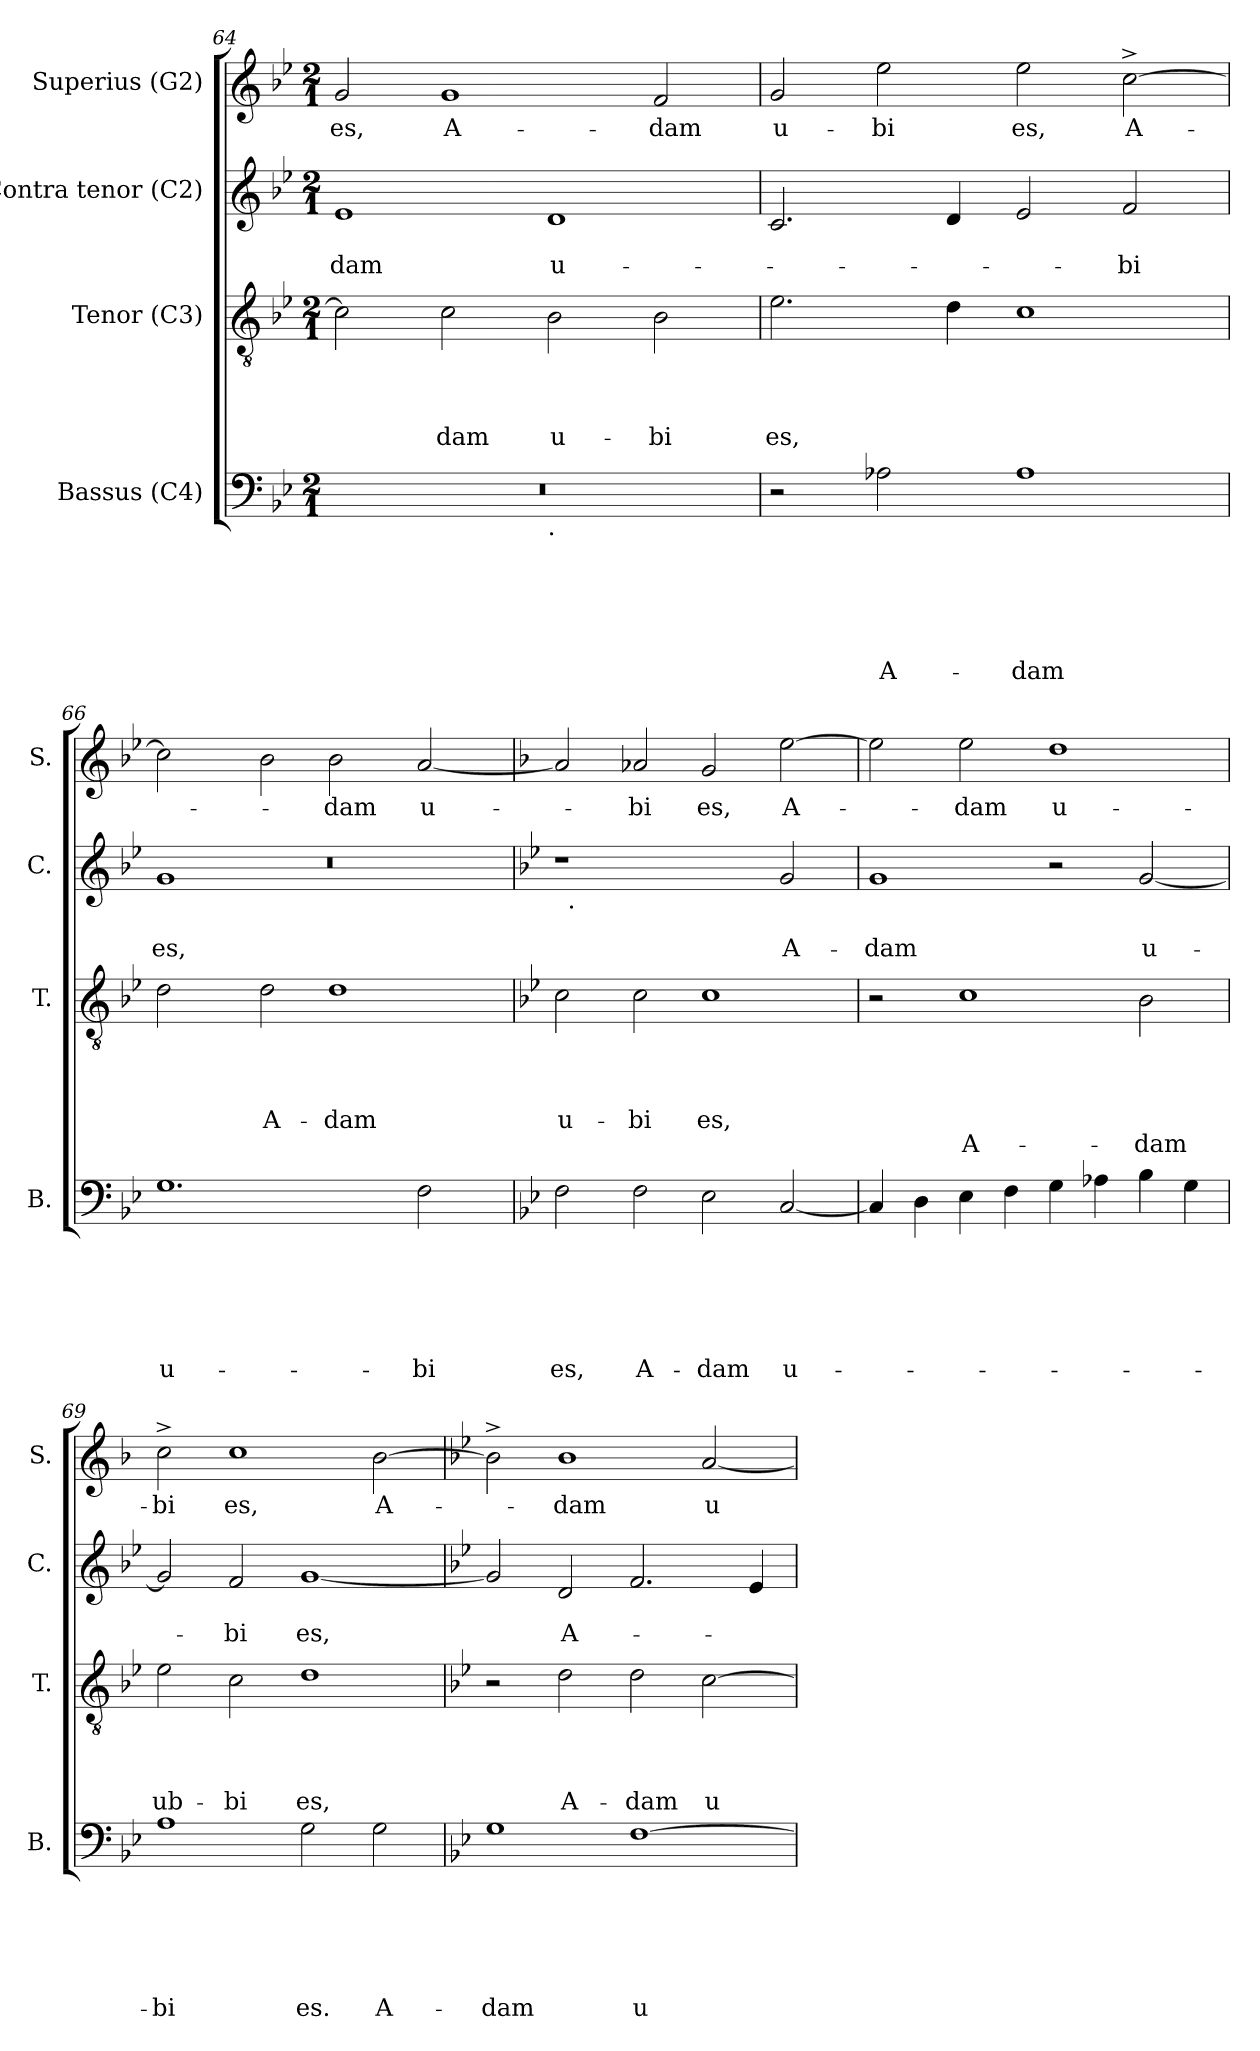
**kern	**text	**text	**text	**text	**text	**text	**kern	**text	**text	**text	**text	**text	**kern	**text	**text	**kern	**text
*part4	*part4	*part4	*part4	*part4	*part4	*part4	*part3	*part3	*part3	*part3	*part3	*part3	*part2	*part2	*part2	*part1	*part1
*staff4	*staff4	*staff4	*staff4	*staff4	*staff4	*staff4	*staff3	*staff3	*staff3	*staff3	*staff3	*staff3	*staff2	*staff2	*staff2	*staff1	*staff1
*I"Bassus (C4)	*	*	*	*	*	*	*I"Tenor (C3)	*	*	*	*	*	*I"Contra tenor (C2)	*	*	*I"Superius (G2)	*
*I'B.	*	*	*	*	*	*	*I'T.	*	*	*	*	*	*I'C.	*	*	*I'S.	*
*clefF4	*	*	*	*	*	*	*clefGv2	*	*	*	*	*	*clefG2	*	*	*clefG2	*
*k[b-e-]	*	*	*	*	*	*	*k[b-e-]	*	*	*	*	*	*k[b-e-]	*	*	*k[b-e-]	*
*B-:	*	*	*	*	*	*	*B-:	*	*	*	*	*	*B-:	*	*	*B-:	*
*M2/1	*	*	*	*	*	*	*M2/1	*	*	*	*	*	*M2/1	*	*	*M2/1	*
=64	=64	=64	=64	=64	=64	=64	=64	=64	=64	=64	=64	=64	=64	=64	=64	=64	=64
!	!	!	!	!	!	!	!	!	!	!	!	!	!	!	!LO:LY:b	!	!LO:LY:b
*^	*	*	*	*	*	*	*	*	*	*	*	*	*	*	*	*	*
0r	1ryy	.	.	.	.	.	.	2c\]	.	.	.	.	.	1e-	.	-dam	2g/	es,
!	!	!	!	!	!	!	!	!	!	!	!	!LO:LY:b	!	!	!	!	!	!LO:LY:b
.	.	.	.	.	.	.	.	2c\	.	.	.	-dam	.	.	.	.	1g	A-
!	!LO:TX:b:t=.	!	!	!	!	!	!	!	!	!	!	!	!	!	!	!	!	!
!	!	!	!	!	!	!	!	!	!	!	!	!LO:LY:b	!	!	!	!LO:LY:b:rj	!	!
.	1ryy	.	.	.	.	.	.	2B-\	.	.	.	u-	.	1d	.	u-	.	.
!	!	!	!	!	!	!	!	!	!	!	!	!LO:LY:b	!	!	!	!	!	!LO:LY:b
.	.	.	.	.	.	.	.	2B-\	.	.	.	-bi	.	.	.	.	2f/	-dam
=65	=65	=65	=65	=65	=65	=65	=65	=65	=65	=65	=65	=65	=65	=65	=65	=65	=65	=65
!	!	!	!	!	!	!	!	!	!	!	!	!LO:LY:b	!	!	!	!	!	!LO:LY:b
*v	*v	*	*	*	*	*	*	*	*	*	*	*	*	*	*	*	*	*
2r	.	.	.	.	.	.	2.e-\	.	.	.	es,	.	2.c/	.	.	2g/	u-
!	!	!	!	!	!	!LO:LY:b	!	!	!	!	!	!	!	!	!	!	!LO:LY:b
2A-X\	.	.	.	.	.	A-	.	.	.	.	.	.	.	.	.	2ee-\	-bi
.	.	.	.	.	.	.	4d\	.	.	.	.	.	4d/	.	.	.	.
!	!	!	!	!	!	!LO:LY:b	!	!	!	!	!	!	!	!	!	!	!LO:LY:b
1A-	.	.	.	.	.	-dam	1c	.	.	.	.	.	2e-/	.	.	2ee-\	es,
!	!	!	!	!	!	!	!	!	!	!	!	!	!	!	!LO:LY:b	!	!LO:LY:b
.	.	.	.	.	.	.	.	.	.	.	.	.	2f/	.	-bi	[<2cc^>\	A-
!!LO:LB:g=z
=66	=66	=66	=66	=66	=66	=66	=66	=66	=66	=66	=66	=66	=66	=66	=66	=66	=66
*	*	*	*	*	*	*	*	*	*	*	*	*	*^	*	*	*	*
*	*	*	*	*	*	*	*	*	*	*	*	*	*	*^	*	*	*	*
!	!	!	!	!	!	!LO:LY:b	!	!	!	!	!	!	!	!	!LO:N:vis=1	!	!LO:LY:b	!	!
1.G	.	.	.	.	.	u-	2d\	.	.	.	.	.	4ryy	1g	0r	.	es,	2cc\]	.
.	.	.	.	.	.	.	.	.	.	.	.	.	16.ryy	.	.	.	.	.	.
.	.	.	.	.	.	.	.	.	.	.	.	.	1ryy	.	.	.	.	.	.
!	!	!	!	!	!	!	!	!	!	!	!LO:LY:b	!	!	!	!	!	!	!	!
.	.	.	.	.	.	.	2d\	.	.	.	A-	.	.	.	.	.	.	2b-\	.
!	!	!	!	!	!	!	!	!	!	!	!LO:LY:b	!	!	!	!	!	!	!	!LO:LY:b
.	.	.	.	.	.	.	1d	.	.	.	-dam	.	.	1ryy	.	.	.	2b-\	-dam
.	.	.	.	.	.	.	.	.	.	.	.	.	2ryy	.	.	.	.	.	.
!	!	!	!	!	!	!LO:LY:b	!	!	!	!	!	!	!	!	!	!	!	!	!LO:LY:b
2F\	.	.	.	.	.	-bi	.	.	.	.	.	.	.	.	.	.	.	[<2a/	u-
.	.	.	.	.	.	.	.	.	.	.	.	.	8ryy	.	.	.	.	.	.
.	.	.	.	.	.	.	.	.	.	.	.	.	32ryy	.	.	.	.	.	.
*	*	*	*	*	*	*	*	*	*	*	*	*	*v	*v	*v	*	*	*	*
=67	=67	=67	=67	=67	=67	=67	=67	=67	=67	=67	=67	=67	=67	=67	=67	=67	=67
*	*	*	*	*	*	*	*	*	*	*	*	*	*	*	*	*k[b-]	*
*	*	*	*	*	*	*	*	*	*	*	*	*	*	*	*	*F:	*
!	!	!	!	!	!	!LO:LY:b	!	!	!	!	!LO:LY:b	!	!	!	!	!	!
*	*	*	*	*	*	*	*	*	*	*	*	*	*^	*	*	*	*
2F\	.	.	.	.	.	es,	2c\	.	.	.	u-	.	1r	32ryy	.	.	2a/]	.
!	!	!	!	!	!	!	!	!	!	!	!	!	!	!LO:TX:b:t=.	!	!	!	!
.	.	.	.	.	.	.	.	.	.	.	.	.	.	1ryy	.	.	.	.
!	!	!	!	!	!	!LO:LY:b	!	!	!	!	!LO:LY:b	!	!	!	!	!	!	!LO:LY:b
2F\	.	.	.	.	.	A-	2c\	.	.	.	-bi	.	.	.	.	.	2a-/	-bi
!	!	!	!	!	!	!LO:LY:b	!	!	!	!	!LO:LY:b	!	!	!	!	!	!	!LO:LY:b
2E-\	.	.	.	.	.	-dam	1c	.	.	.	es,	.	2ryy	.	.	.	2g/	es,
.	.	.	.	.	.	.	.	.	.	.	.	.	.	2ryy	.	.	.	.
!	!	!	!	!	!	!LO:LY:b	!	!	!	!	!	!	!	!	!	!LO:LY:b	!	!LO:LY:b
[<2C/	.	.	.	.	.	u-	.	.	.	.	.	.	2g/	.	.	A-	[>2ee\	A-
.	.	.	.	.	.	.	.	.	.	.	.	.	.	4...ryy	.	.	.	.
=68	=68	=68	=68	=68	=68	=68	=68	=68	=68	=68	=68	=68	=68	=68	=68	=68	=68	=68
!	!	!	!	!	!	!	!	!	!	!	!	!	!	!	!	!LO:LY:b	!	!
*	*	*	*	*	*	*	*	*	*	*	*	*	*v	*v	*	*	*	*
4C/]	.	.	.	.	.	.	2r	.	.	.	.	.	1g	.	-dam	2ee\]	.
4D\	.	.	.	.	.	.	.	.	.	.	.	.	.	.	.	.	.
!	!	!	!	!	!	!	!	!	!	!	!	!LO:LY:b	!	!	!	!	!LO:LY:b
4E-\	.	.	.	.	.	.	1c	.	.	.	.	A-	.	.	.	2ee\	-dam
4F\	.	.	.	.	.	.	.	.	.	.	.	.	.	.	.	.	.
!	!	!	!	!	!	!	!	!	!	!	!	!	!	!	!	!	!LO:LY:b
4G\	.	.	.	.	.	.	.	.	.	.	.	.	2r	.	.	1dd	u-
4A-\	.	.	.	.	.	.	.	.	.	.	.	.	.	.	.	.	.
!	!	!	!	!	!	!	!	!	!	!	!	!LO:LY:b	!	!	!LO:LY:b	!	!
4B-\	.	.	.	.	.	.	2B-\	.	.	.	.	-dam	[<2g/	.	u-	.	.
4G\	.	.	.	.	.	.	.	.	.	.	.	.	.	.	.	.	.
=69	=69	=69	=69	=69	=69	=69	=69	=69	=69	=69	=69	=69	=69	=69	=69	=69	=69
!	!	!	!	!	!	!LO:LY:b	!	!	!	!	!LO:LY:b	!	!	!	!	!	!LO:LY:b
1A	.	.	.	.	.	-bi	2e-\	.	.	.	ub-	.	2g/]	.	.	2cc^>\	-bi
!	!	!	!	!	!	!	!	!	!	!	!LO:LY:b	!	!	!	!LO:LY:b	!	!LO:LY:b
.	.	.	.	.	.	.	2c\	.	.	.	-bi	.	2f/	.	-bi	1cc	es,
!	!	!	!	!	!	!LO:LY:b	!	!	!	!	!LO:LY:b	!	!	!	!LO:LY:b	!	!
2G\	.	.	.	.	.	es.	1d	.	.	.	es,	.	[<1g	.	es,	.	.
!	!	!	!	!	!	!LO:LY:b	!	!	!	!	!	!	!	!	!	!	!LO:LY:b
2G\	.	.	.	.	.	A-	.	.	.	.	.	.	.	.	.	[<2b-\	A-
!!LO:LB:g=z
=70	=70	=70	=70	=70	=70	=70	=70	=70	=70	=70	=70	=70	=70	=70	=70	=70	=70
*	*	*	*	*	*	*	*	*	*	*	*	*	*	*	*	*k[b-e-]	*
*	*	*	*	*	*	*	*	*	*	*	*	*	*	*	*	*B-:	*
!	!	!	!	!	!	!LO:LY:b	!	!	!	!	!	!	!	!	!	!	!
1G	.	.	.	.	.	-dam	2r	.	.	.	.	.	2g/]	.	.	2b-^>\]	.
!	!	!	!	!	!	!	!	!	!	!	!LO:LY:b	!	!	!	!LO:LY:b	!	!LO:LY:b
.	.	.	.	.	.	.	2d\	.	.	.	A-	.	2d/	.	A-	1b-	-dam
!	!	!	!	!	!	!LO:LY:b:rj	!	!	!	!	!LO:LY:b	!	!	!	!	!	!
[>1F	.	.	.	.	.	u-	2d\	.	.	.	-dam	.	2.f/	.	.	.	.
!	!	!	!	!	!	!	!	!	!	!	!LO:LY:b	!	!	!	!	!	!LO:LY:b
.	.	.	.	.	.	.	[>2c\	.	.	.	u-	.	.	.	.	[<2a/	u-
.	.	.	.	.	.	.	.	.	.	.	.	.	4e-/	.	.	.	.
=	=	=	=	=	=	=	=	=	=	=	=	=	=	=	=	=	=
*-	*-	*-	*-	*-	*-	*-	*-	*-	*-	*-	*-	*-	*-	*-	*-	*-	*-
